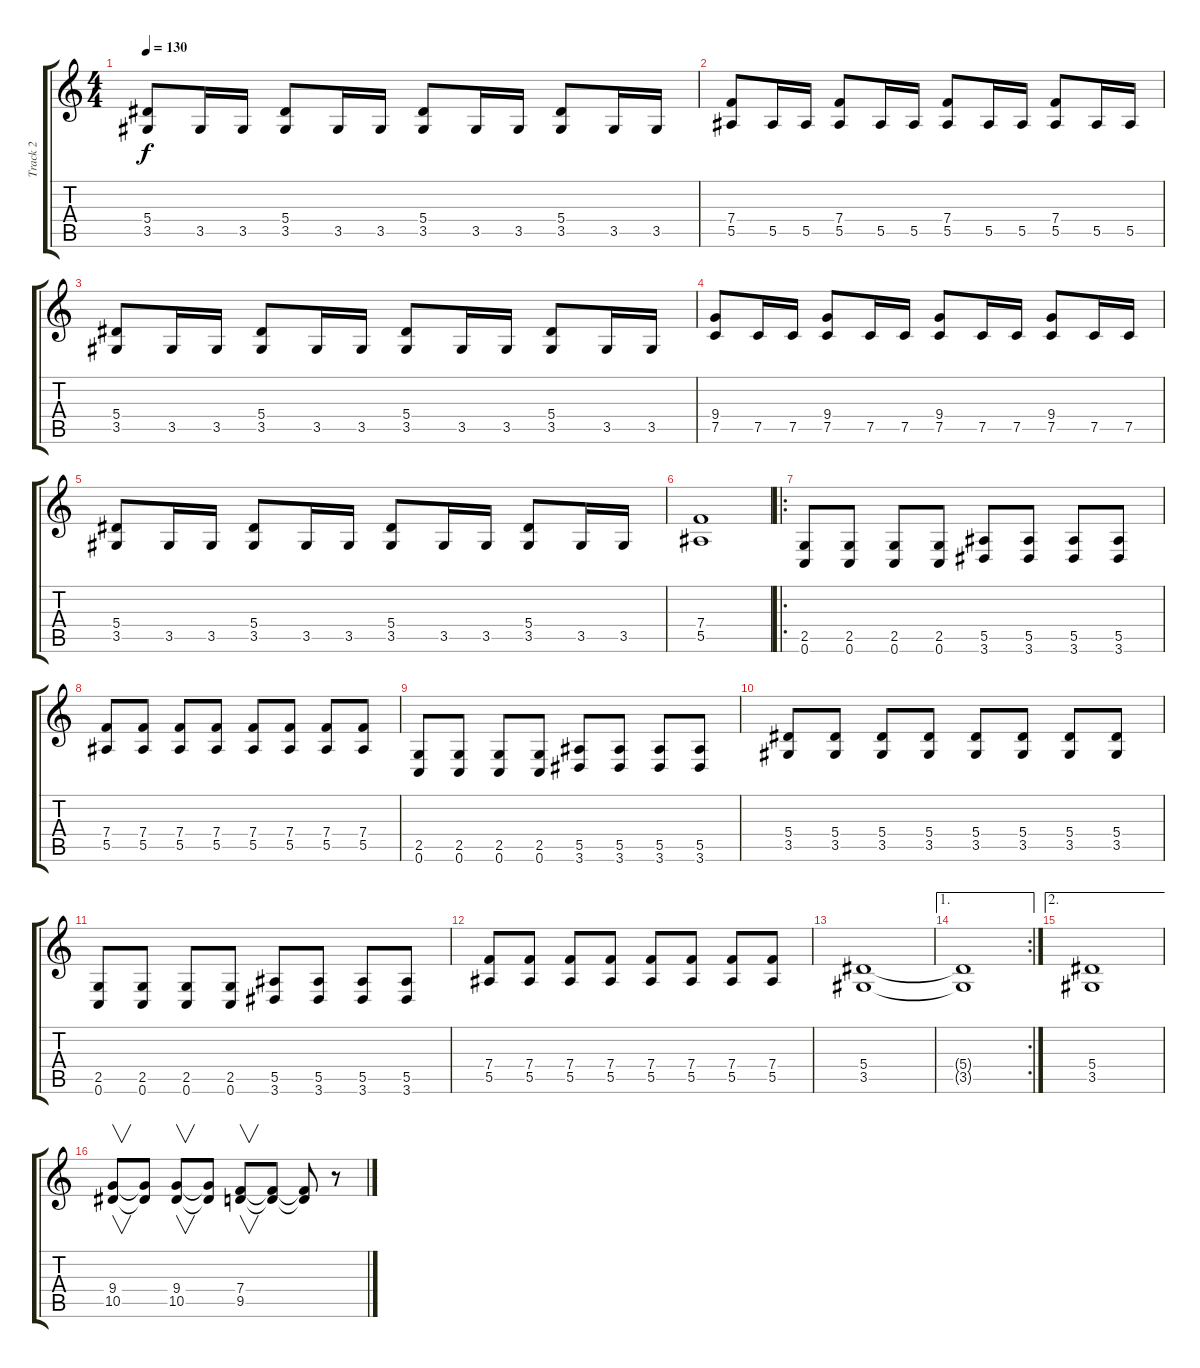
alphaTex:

\track ("Track 2" "Track 2") {instrument overdrivenguitar}
\staff {score tabs}
\tuning (C4 G3 Eb3 Bb2 F2 C2) {hide}
\ts (4 4)
\tempo 130
\clef g2
\ks c
(5.4 3.5).8{dy f} 3.5.16 3.5.16 (5.4 3.5).8 3.5.16 3.5.16 (5.4 3.5).8 3.5.16 3.5.16 (5.4 3.5).8 3.5.16 3.5.16 |
(7.4 5.5).8 5.5.16 5.5.16 (7.4 5.5).8 5.5.16 5.5.16 (7.4 5.5).8 5.5.16 5.5.16 (7.4 5.5).8 5.5.16 5.5.16 |
(5.4 3.5).8 3.5.16 3.5.16 (5.4 3.5).8 3.5.16 3.5.16 (5.4 3.5).8 3.5.16 3.5.16 (5.4 3.5).8 3.5.16 3.5.16 |
(9.4 7.5).8 7.5.16 7.5.16 (9.4 7.5).8 7.5.16 7.5.16 (9.4 7.5).8 7.5.16 7.5.16 (9.4 7.5).8 7.5.16 7.5.16 |
(5.4 3.5).8 3.5.16 3.5.16 (5.4 3.5).8 3.5.16 3.5.16 (5.4 3.5).8 3.5.16 3.5.16 (5.4 3.5).8 3.5.16 3.5.16 |
(7.4 5.5).1 |
\ro
(2.5 0.6).8 (2.5 0.6).8 (2.5 0.6).8 (2.5 0.6).8 (5.5 3.6).8 (5.5 3.6).8 (5.5 3.6).8 (5.5 3.6).8 |
(7.4 5.5).8 (7.4 5.5).8 (7.4 5.5).8 (7.4 5.5).8 (7.4 5.5).8 (7.4 5.5).8 (7.4 5.5).8 (7.4 5.5).8 |
(2.5 0.6).8 (2.5 0.6).8 (2.5 0.6).8 (2.5 0.6).8 (5.5 3.6).8 (5.5 3.6).8 (5.5 3.6).8 (5.5 3.6).8 |
(5.4 3.5).8 (5.4 3.5).8 (5.4 3.5).8 (5.4 3.5).8 (5.4 3.5).8 (5.4 3.5).8 (5.4 3.5).8 (5.4 3.5).8 |
(2.5 0.6).8 (2.5 0.6).8 (2.5 0.6).8 (2.5 0.6).8 (5.5 3.6).8 (5.5 3.6).8 (5.5 3.6).8 (5.5 3.6).8 |
(7.4 5.5).8 (7.4 5.5).8 (7.4 5.5).8 (7.4 5.5).8 (7.4 5.5).8 (7.4 5.5).8 (7.4 5.5).8 (7.4 5.5).8 |
(5.4 3.5).1 |
\ae 1
\rc 2
(5.4{t} 3.5{t}).1 |
\ae 2
(5.4 3.5).1 |
(9.4 10.5).8{v} (9.4{t} 10.5{t}).8 (9.4 10.5).8{v} (9.4{t} 10.5{t}).8 (7.4 9.5).8{v} (7.4{t} 9.5{t}).8 (7.4{t} 9.5{t}).8 r.8
